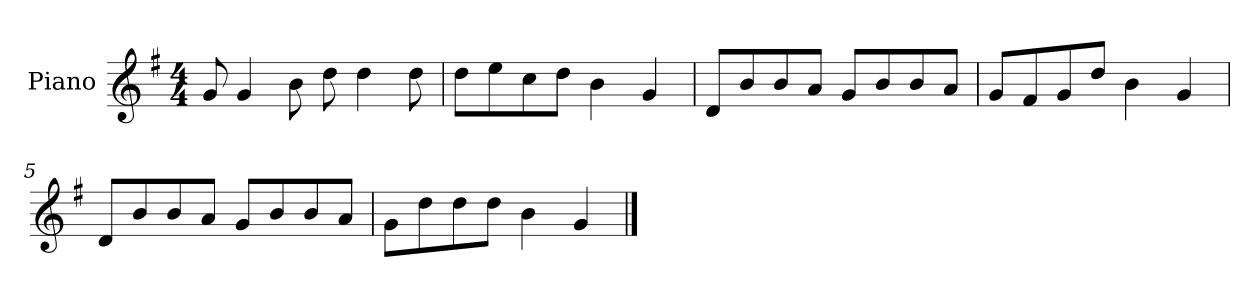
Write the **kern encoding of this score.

**kern
*part1
*staff1
*I"Piano
*I'P-no
*clefG2
*k[f#]
*M4/4
*MM90
=1
8g/
4g/
8b\
8dd\
4dd\
8dd\
=2
8dd\L
8ee\
8cc\
8dd\J
4b\
4g/
=3
8d/L
8b/
8b/
8a/J
8g/L
8b/
8b/
8a/J
=4
8g/L
8f#/
8g/
8dd/J
4b\
4g/
=5
8d/L
8b/
8b/
8a/J
8g/L
8b/
8b/
8a/J
!!LO:LB:g=z
=6
8g\L
8dd\
8dd\
8dd\J
4b\
4g/
==
*-
